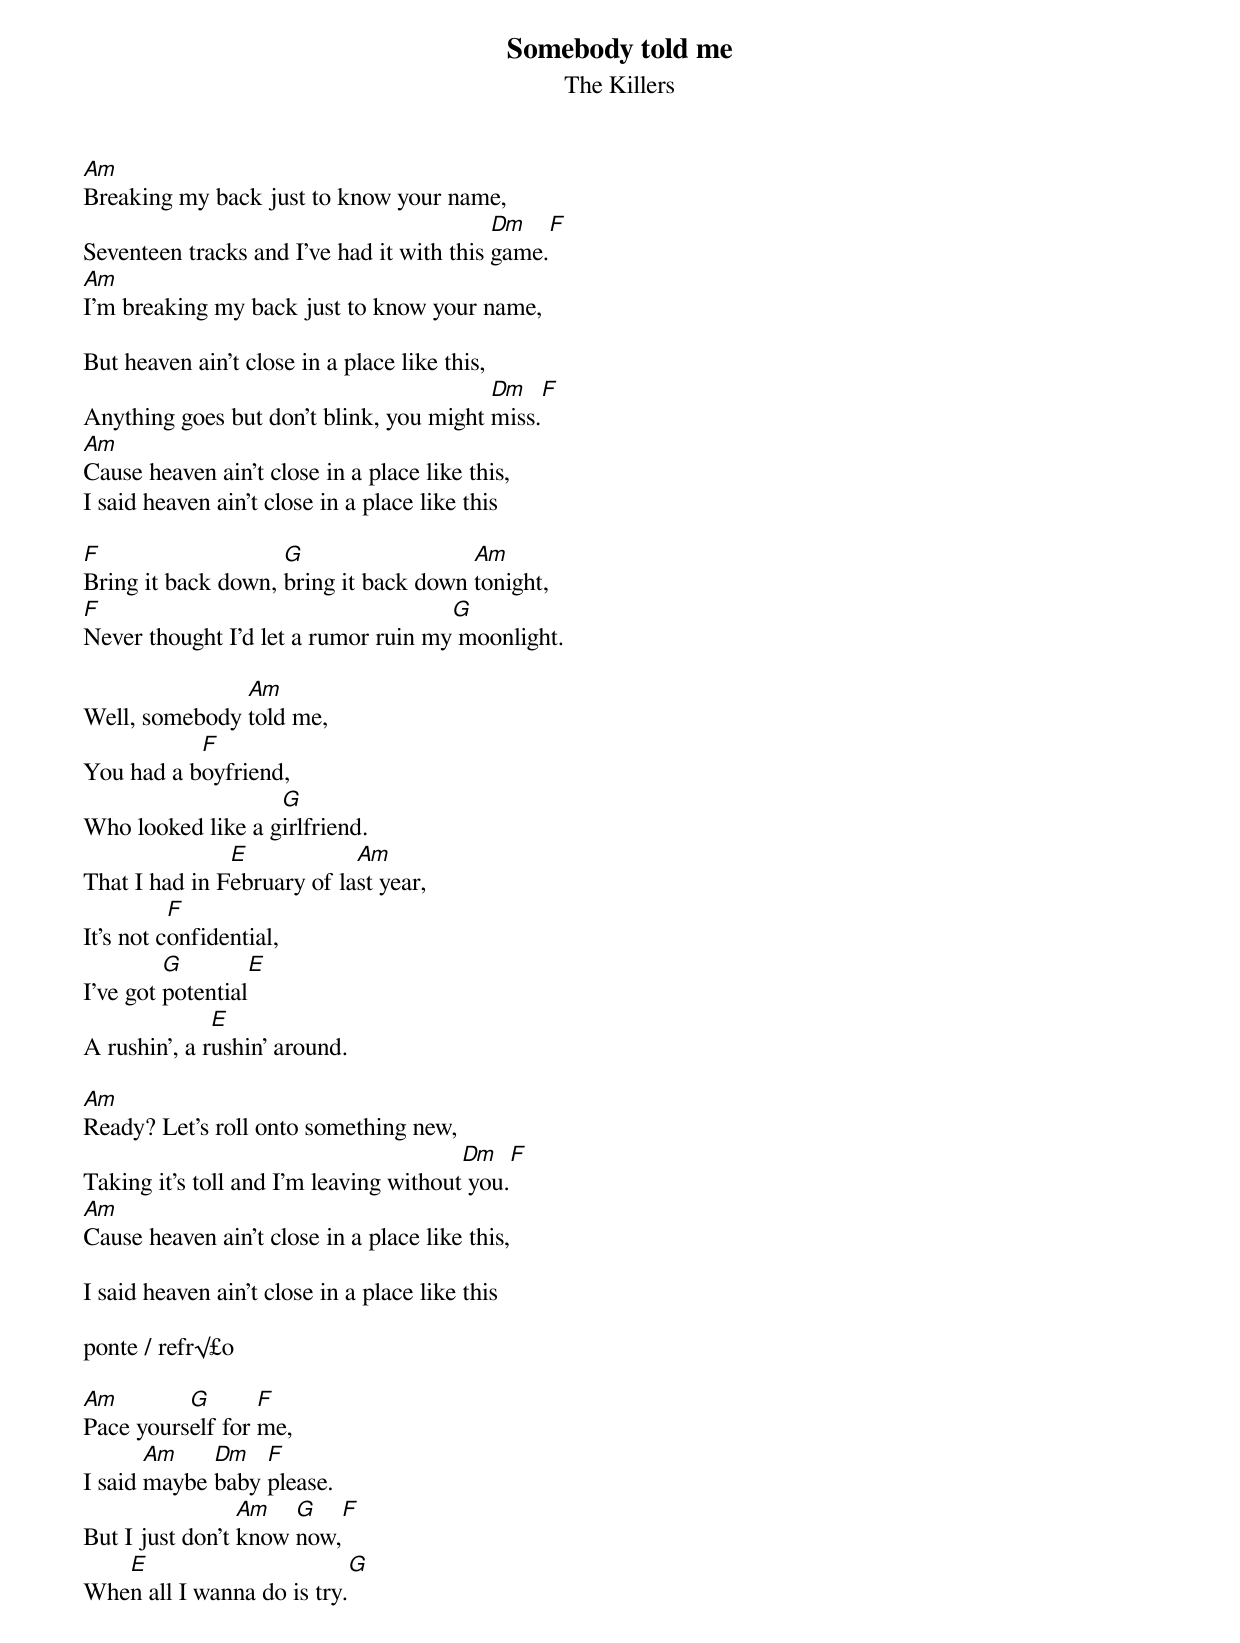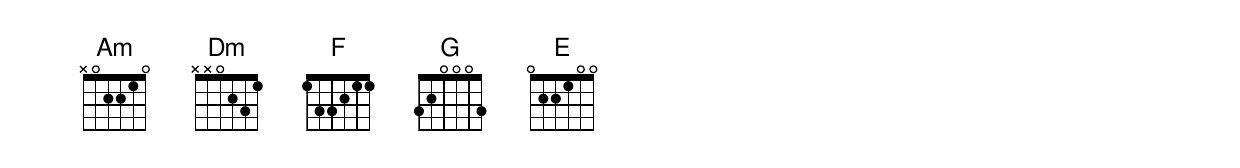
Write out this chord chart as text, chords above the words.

Somebody told me
The Killers

Am
Breaking my back just to know your name,
                                           Dm       F
Seventeen tracks and I've had it with this game.
Am
I'm breaking my back just to know your name,

But heaven ain't close in a place like this,
                                         Dm        F
Anything goes but don't blink, you might miss.
Am
Cause heaven ain't close in a place like this,
I said heaven ain't close in a place like this

F                   G                  Am
Bring it back down, bring it back down tonight,
F                                    G
Never thought I'd let a rumor ruin my moonlight.

               Am
Well, somebody told me,
           F
You had a boyfriend,
                   G
Who looked like a girlfriend.
               E            Am
That I had in February of last year,
          F
It's not confidential,
         G          E
I've got potential
              E
A rushin', a rushin' around.

Am
Ready? Let's roll onto something new,
                                        Dm     F
Taking it's toll and I'm leaving without you.
Am
Cause heaven ain't close in a place like this,

I said heaven ain't close in a place like this

ponte / refr√£o

Am        G       F
Pace yourself for me,
       Am    Dm   F
I said maybe baby please.
                 Am   G    F
But I just don't know now,
   E                        G
When all I wanna do is try.
